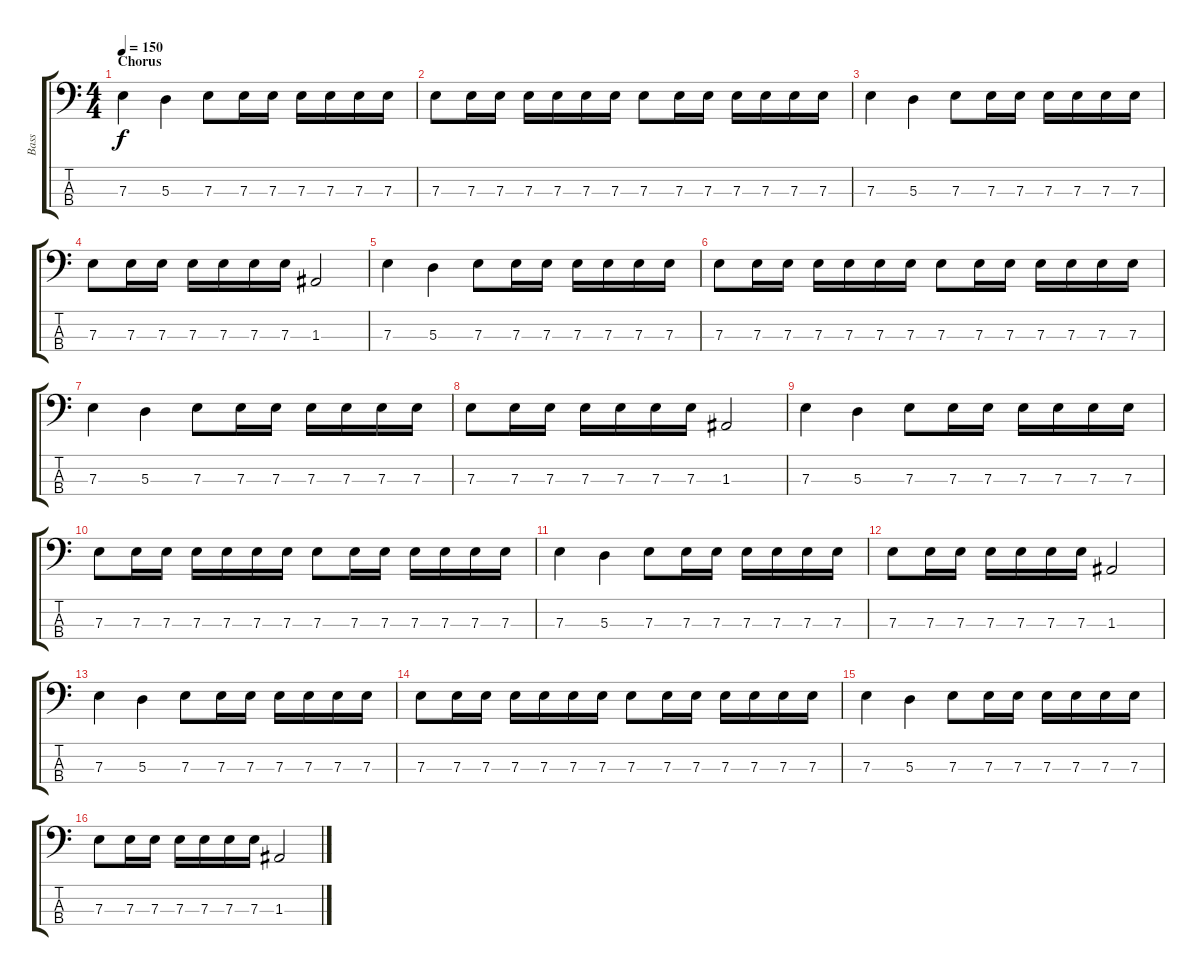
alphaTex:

\track ("Bass" "Bass") {instrument electricbasspick}
\staff {score tabs}
\tuning (G2 D2 A1 E1) {hide}
\ts (4 4)
\section ("" "Chorus")
\tempo 150
\clef f4
\ks c
7.3.4{dy f} 5.3.4 7.3.8 7.3.16 7.3.16 7.3.16 7.3.16 7.3.16 7.3.16 |
7.3.8 7.3.16 7.3.16 7.3.16 7.3.16 7.3.16 7.3.16 7.3.8 7.3.16 7.3.16 7.3.16 7.3.16 7.3.16 7.3.16 |
7.3.4 5.3.4 7.3.8 7.3.16 7.3.16 7.3.16 7.3.16 7.3.16 7.3.16 |
7.3.8 7.3.16 7.3.16 7.3.16 7.3.16 7.3.16 7.3.16 1.3.2 |
7.3.4 5.3.4 7.3.8 7.3.16 7.3.16 7.3.16 7.3.16 7.3.16 7.3.16 |
7.3.8 7.3.16 7.3.16 7.3.16 7.3.16 7.3.16 7.3.16 7.3.8 7.3.16 7.3.16 7.3.16 7.3.16 7.3.16 7.3.16 |
7.3.4 5.3.4 7.3.8 7.3.16 7.3.16 7.3.16 7.3.16 7.3.16 7.3.16 |
7.3.8 7.3.16 7.3.16 7.3.16 7.3.16 7.3.16 7.3.16 1.3.2 |
7.3.4 5.3.4 7.3.8 7.3.16 7.3.16 7.3.16 7.3.16 7.3.16 7.3.16 |
7.3.8 7.3.16 7.3.16 7.3.16 7.3.16 7.3.16 7.3.16 7.3.8 7.3.16 7.3.16 7.3.16 7.3.16 7.3.16 7.3.16 |
7.3.4 5.3.4 7.3.8 7.3.16 7.3.16 7.3.16 7.3.16 7.3.16 7.3.16 |
7.3.8 7.3.16 7.3.16 7.3.16 7.3.16 7.3.16 7.3.16 1.3.2 |
7.3.4 5.3.4 7.3.8 7.3.16 7.3.16 7.3.16 7.3.16 7.3.16 7.3.16 |
7.3.8 7.3.16 7.3.16 7.3.16 7.3.16 7.3.16 7.3.16 7.3.8 7.3.16 7.3.16 7.3.16 7.3.16 7.3.16 7.3.16 |
7.3.4 5.3.4 7.3.8 7.3.16 7.3.16 7.3.16 7.3.16 7.3.16 7.3.16 |
7.3.8 7.3.16 7.3.16 7.3.16 7.3.16 7.3.16 7.3.16 1.3.2
